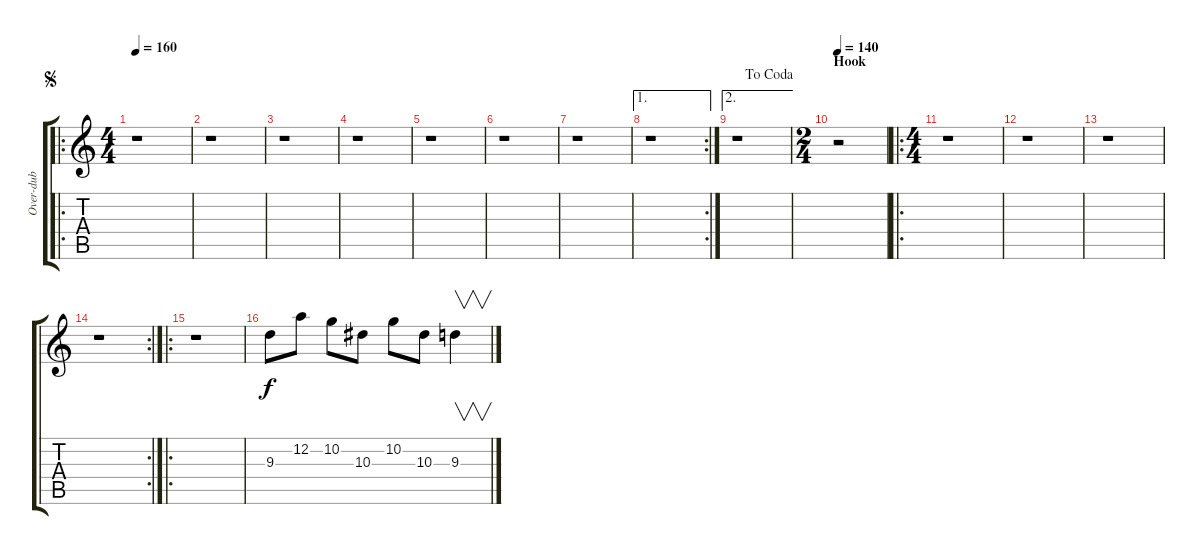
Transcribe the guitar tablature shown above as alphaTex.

\track ("Over-dub" "Over-dub") {instrument distortionguitar}
\staff {score tabs}
\tuning (D4 A3 F3 C3 G2 D2) {hide}
\ro
\ts (4 4)
\jump segno
\tempo 160
\clef g2
\ks c
r.1{dy f} |
r.1 |
r.1 |
r.1 |
r.1 |
r.1 |
r.1 |
\ae 1
\rc 2
r.1 |
\ae 2
\jump dacoda
r.1 |
\ts (2 4)
\section ("" "Hook")
\tempo 140
r.2 |
\ro
\ts (4 4)
r.1 |
r.1 |
r.1 |
\rc 2
r.1 |
\ro
r.1 |
9.3.8 12.2.8 10.2.8 10.3.8 10.2.8 10.3.8 9.3.4{v}
